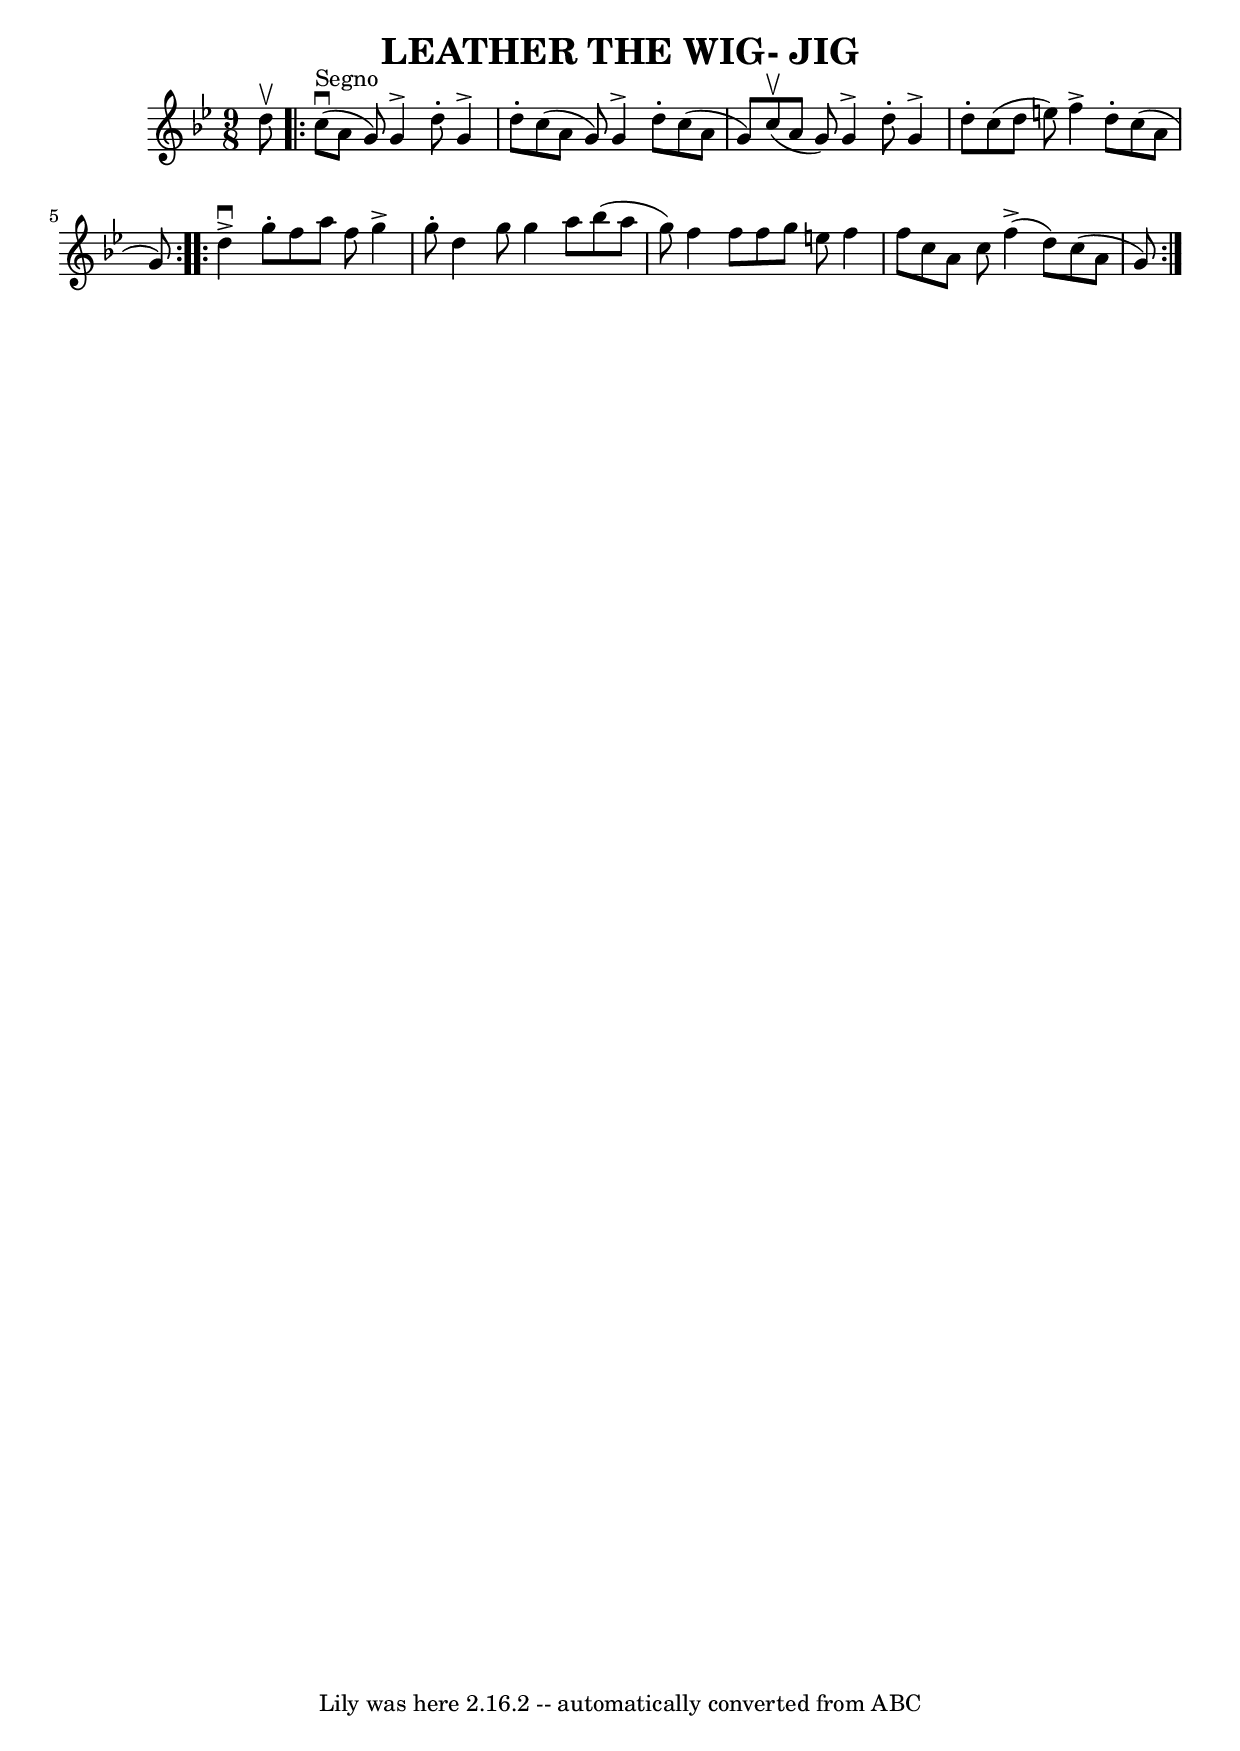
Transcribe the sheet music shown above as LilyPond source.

\version "2.16.2"
\include "Mammoth.ily"
\header {
  %% book = "Ryan's Mammoth Collection of Fiddle Tunes"
  crossRefNumber = "1"
  footnotes = ""
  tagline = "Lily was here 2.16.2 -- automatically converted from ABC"
  title = "LEATHER THE WIG- JIG"

}
voicedefault =  {


  \time 9/8 
  \key g \minor d''8^\upbow         
  \repeat volta 2 {
    c''8 
    ^"Segno"(^\downbow a'8 g'8) g'4^\accent d''8 -. g'4^\accent   
    d''8 -.   |
    c''8 (a'8 g'8) g'4^\accent d''8 -. c''8 (
    a'8 g'8)       |
    c''8 (^\upbow a'8 g'8) g'4 
    ^\accent d''8 -. g'4^\accent d''8 -.   |
    c''8 (d''8 e''8  
    -) f''4^\accent d''8 -. c''8 (a'8 g'8)   
  }     

  \repeat volta 2 {
    d''4^\downbow^\accent g''8 -. f''8 a''8 f''8    
    g''4^\accent g''8 -.   |
    d''4 g''8 g''4 a''8 bes''8 (
    a''8 g''8)       |
    f''4 f''8 f''8 g''8 e''8 f''4  
    f''8    |
    c''8 a'8 c''8 f''4 (^\accent d''8) c''8 
    (a'8 g'8)     
  }   

}

\score{
  <<

    \context Staff="default"
    {
      \voicedefault 
      
    }

  >>
  \layout {
    
  }
  \midi {
  }

}
